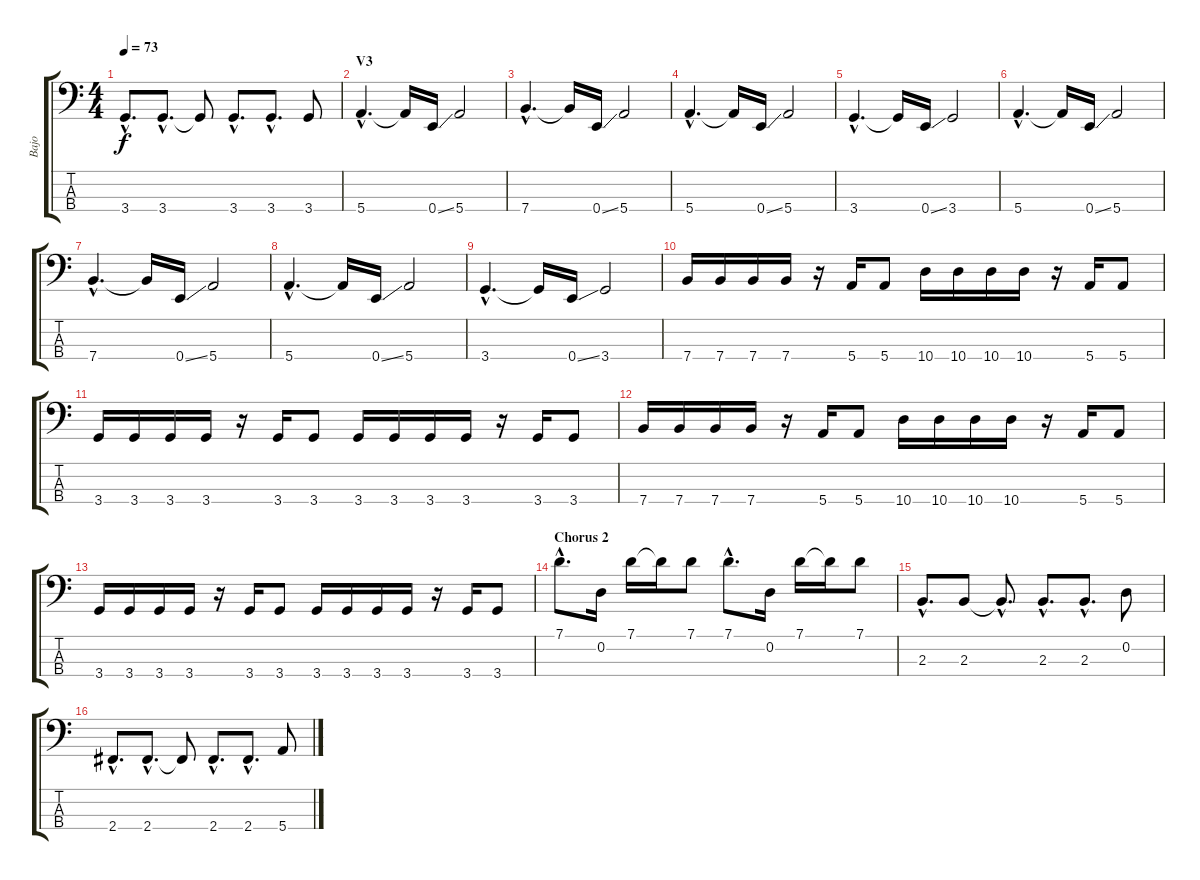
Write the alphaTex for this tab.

\track ("Bajo" "Bajo") {instrument electricbassfinger}
\staff {score tabs}
\tuning (G2 D2 A1 E1) {hide}
\ts (4 4)
\tempo 73
\clef f4
\ks c
3.4{hac}.8{d dy f} 3.4{hac}.8{d} 3.4{t}.8 3.4{hac}.8{d} 3.4{hac}.8{d} 3.4.8 |
\section ("" "V3")
5.4{hac}.4{d} 5.4{t}.16 0.4{ss}.16 5.4.2 |
7.4{hac}.4{d} 7.4{t}.16 0.4{ss}.16 5.4.2 |
5.4{hac}.4{d} 5.4{t}.16 0.4{ss}.16 5.4.2 |
3.4{hac}.4{d} 3.4{t}.16 0.4{ss}.16 3.4.2 |
5.4{hac}.4{d} 5.4{t}.16 0.4{ss}.16 5.4.2 |
7.4{hac}.4{d} 7.4{t}.16 0.4{ss}.16 5.4.2 |
5.4{hac}.4{d} 5.4{t}.16 0.4{ss}.16 5.4.2 |
3.4{hac}.4{d} 3.4{t}.16 0.4{ss}.16 3.4.2 |
7.4.16 7.4.16 7.4.16 7.4.16 r.16 5.4.16 5.4.8 10.4.16 10.4.16 10.4.16 10.4.16 r.16 5.4.16 5.4.8 |
3.4.16 3.4.16 3.4.16 3.4.16 r.16 3.4.16 3.4.8 3.4.16 3.4.16 3.4.16 3.4.16 r.16 3.4.16 3.4.8 |
7.4.16 7.4.16 7.4.16 7.4.16 r.16 5.4.16 5.4.8 10.4.16 10.4.16 10.4.16 10.4.16 r.16 5.4.16 5.4.8 |
3.4.16 3.4.16 3.4.16 3.4.16 r.16 3.4.16 3.4.8 3.4.16 3.4.16 3.4.16 3.4.16 r.16 3.4.16 3.4.8 |
\section ("" "Chorus 2")
7.1{hac}.8{d} 0.2.16 7.1.16 7.1{t}.16 7.1.8 7.1{hac}.8{d} 0.2.16 7.1.16 7.1{t}.16 7.1.8 |
2.3{hac}.8{d} 2.3.8 2.3{hac t}.8{d} 2.3{hac}.8{d} 2.3{hac}.8{d} 0.2.8 |
2.4{hac}.8{d} 2.4{hac}.8{d} 2.4{t}.8 2.4{hac}.8{d} 2.4{hac}.8{d} 5.4.8
